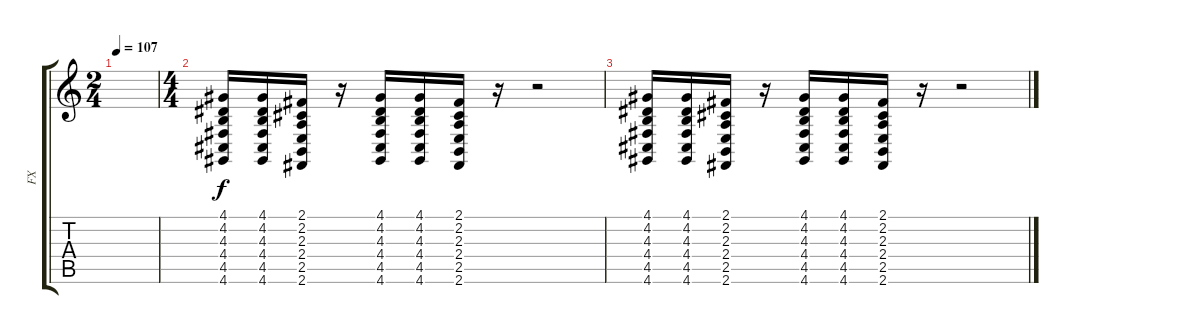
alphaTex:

\track ("FX" "FX") {instrument guitarfretnoise}
\staff {score tabs}
\tuning (E4 B3 G3 D3 A2 E2) {hide}
\ts (2 4)
\tempo 107
\clef g2
\ks c
|
\ts (4 4)
(4.1 4.2 4.3 4.4 4.5 4.6).16 (4.1 4.2 4.3 4.4 4.5 4.6).16 (2.1 2.2 2.3 2.4 2.5 2.6).16 r.16 (4.1 4.2 4.3 4.4 4.5 4.6).16 (4.1 4.2 4.3 4.4 4.5 4.6).16 (2.1 2.2 2.3 2.4 2.5 2.6).16 r.16 r.2 |
(4.1 4.2 4.3 4.4 4.5 4.6).16 (4.1 4.2 4.3 4.4 4.5 4.6).16 (2.1 2.2 2.3 2.4 2.5 2.6).16 r.16 (4.1 4.2 4.3 4.4 4.5 4.6).16 (4.1 4.2 4.3 4.4 4.5 4.6).16 (2.1 2.2 2.3 2.4 2.5 2.6).16 r.16 r.2
